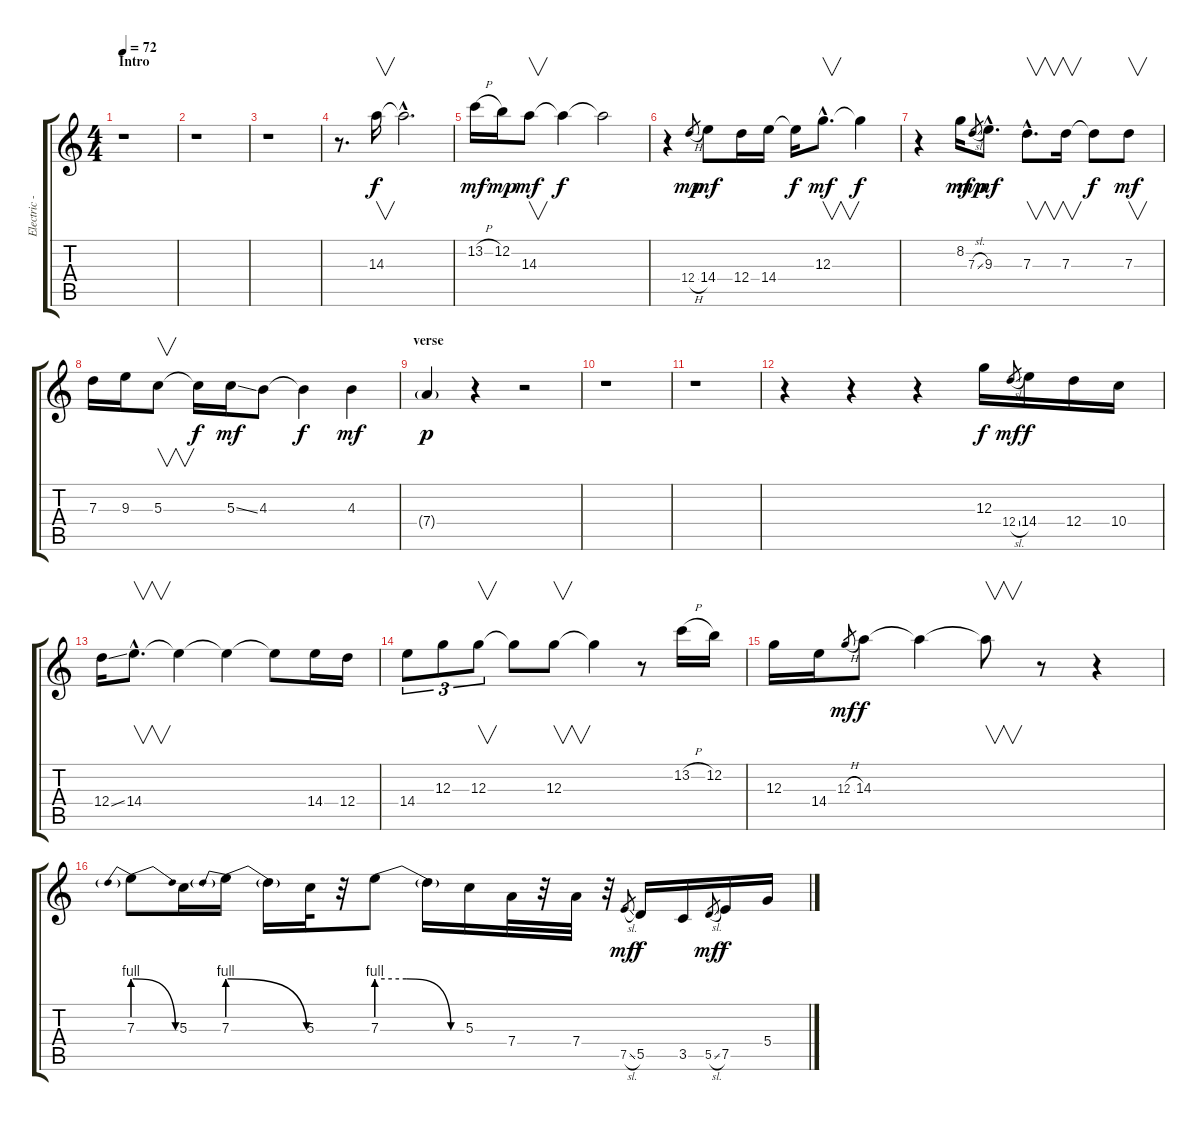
\track ("Electric - Santana" "Electric -") {instrument overdrivenguitar}
\staff {score tabs}
\tuning (E4 B3 G3 D3 A2 E2) {hide}
\ts (4 4)
\section ("" "Intro")
\tempo 72
\clef g2
\ks c
r.1{dy f instrument overdrivenguitar} |
r.1 |
r.1 |
r.8{d volume 0} 14.3.16{v volume 14} 14.3{hac t}.2{d} |
13.2{h}.16{dy mf} 12.2.16{dy mp} 14.3.8{v dy mf} 14.3{t}.4{dy f} 14.3{t}.2 |
r.4 12.4{h}.8{gr dy mp} 14.4.8{dy mf} 12.4.16 14.4.16 14.4{t}.16{dy f} 12.3{hac}.8{v d dy mf} 12.3{t}.4{dy f} |
r.4 8.2.16{dy mf} 7.3{sl}.8{gr dy mp} 9.3{hac}.8{d dy mf} 7.3{hac}.8{v d} 7.3.16{v} 7.3{t}.8{dy f} 7.3.8{v dy mf} |
7.3.16 9.3.16 5.3.8{v} 5.3{t}.16{dy f} 5.3{ss}.16{dy mf} 4.3.8 4.3{t}.4{dy f} 4.3.4{dy mf} |
\section ("" "verse")
7.4{g}.4{dy p} r.4 r.2 |
r.1 |
r.1 |
r.4 r.4 r.4 12.3.16{dy f} 12.4{sl}.8{gr dy mf} 14.4.16{dy f} 12.4.16 10.4.16 |
12.4{ss}.16 14.4{hac}.8{v d} 14.4{t}.4 14.4{t}.4 14.4{t}.8 14.4.16 12.4.16 |
14.4.8{tu (3 2)} 12.3.8{tu (3 2)} 12.3.8{v tu (3 2)} 12.3{t}.8 12.3.8{v} 12.3{t}.4 r.8 13.2{h}.16 12.2.16 |
12.3.16 14.4.16 12.3{h}.8{gr dy mf} 14.3.8{dy f} 14.3{t}.4 14.3{t}.8{v} r.8 r.4 |
7.3{be (prebendrelease 0 4 60 0)}.8 5.3.16 7.3{be (prebendrelease 0 4 60 0)}.16 7.3{t}.16 5.3.32 r.32 7.3{be (custom 0 4 20 4 50 0 60 0)}.8 7.3{t}.16 5.3.16 7.4.32 r.32 7.4.32 r.32 7.5{sl}.8{gr dy mf} 5.5.16{dy f} 3.5.16 5.5{sl}.8{gr dy mf} 7.5.16{dy f} 5.4.16
